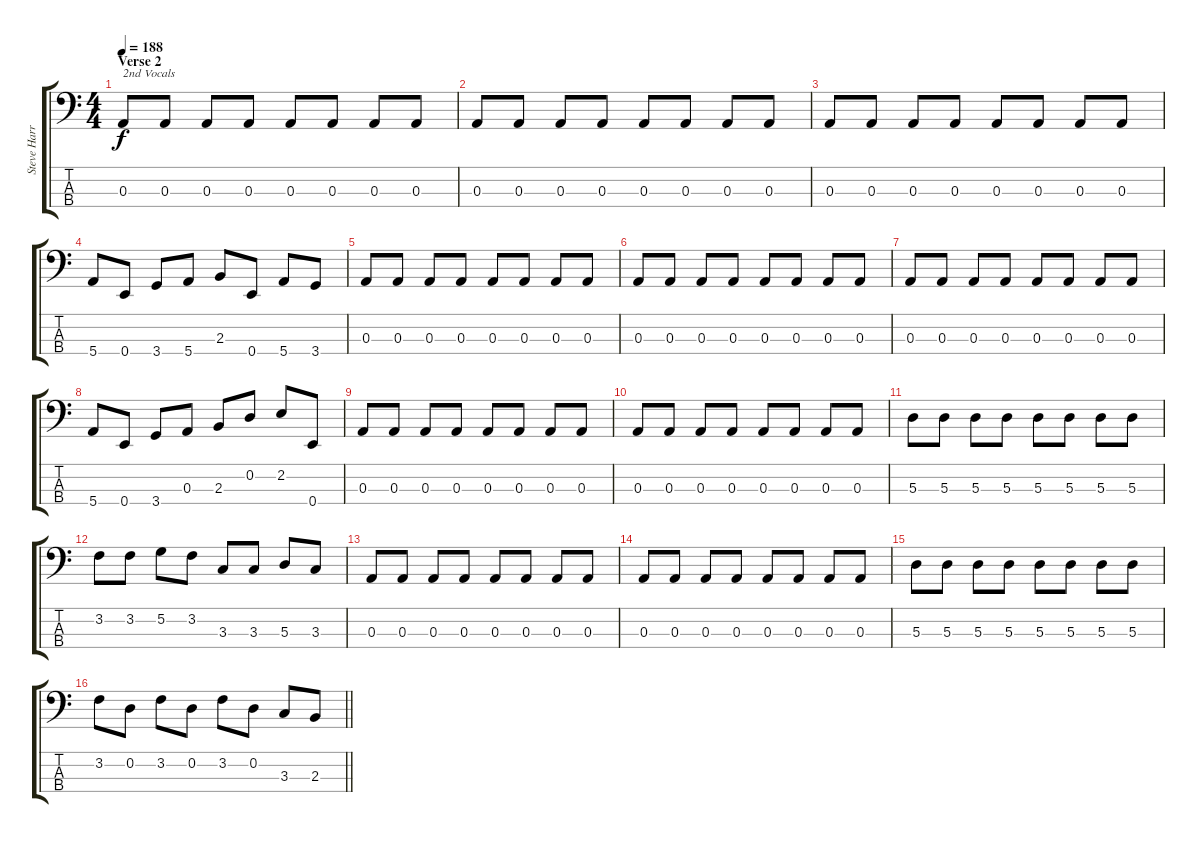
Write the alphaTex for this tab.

\track ("Steve Harris" "Steve Harr") {instrument electricbassfinger}
\staff {score tabs}
\tuning (G2 D2 A1 E1) {hide}
\ts (4 4)
\section ("" "Verse 2")
\tempo 188
\clef f4
\ks c
0.3.8{txt "2nd Vocals" dy f} 0.3.8 0.3.8 0.3.8 0.3.8 0.3.8 0.3.8 0.3.8 |
0.3.8 0.3.8 0.3.8 0.3.8 0.3.8 0.3.8 0.3.8 0.3.8 |
0.3.8 0.3.8 0.3.8 0.3.8 0.3.8 0.3.8 0.3.8 0.3.8 |
5.4.8 0.4.8 3.4.8 5.4.8 2.3.8 0.4.8 5.4.8 3.4.8 |
0.3.8 0.3.8 0.3.8 0.3.8 0.3.8 0.3.8 0.3.8 0.3.8 |
0.3.8 0.3.8 0.3.8 0.3.8 0.3.8 0.3.8 0.3.8 0.3.8 |
0.3.8 0.3.8 0.3.8 0.3.8 0.3.8 0.3.8 0.3.8 0.3.8 |
5.4.8 0.4.8 3.4.8 0.3.8 2.3.8 0.2.8 2.2.8 0.4.8 |
0.3.8 0.3.8 0.3.8 0.3.8 0.3.8 0.3.8 0.3.8 0.3.8 |
0.3.8 0.3.8 0.3.8 0.3.8 0.3.8 0.3.8 0.3.8 0.3.8 |
5.3.8 5.3.8 5.3.8 5.3.8 5.3.8 5.3.8 5.3.8 5.3.8 |
3.2.8 3.2.8 5.2.8 3.2.8 3.3.8 3.3.8 5.3.8 3.3.8 |
0.3.8 0.3.8 0.3.8 0.3.8 0.3.8 0.3.8 0.3.8 0.3.8 |
0.3.8 0.3.8 0.3.8 0.3.8 0.3.8 0.3.8 0.3.8 0.3.8 |
5.3.8 5.3.8 5.3.8 5.3.8 5.3.8 5.3.8 5.3.8 5.3.8 |
\barLineRight lightlight
3.2.8 0.2.8 3.2.8 0.2.8 3.2.8 0.2.8 3.3.8 2.3.8
